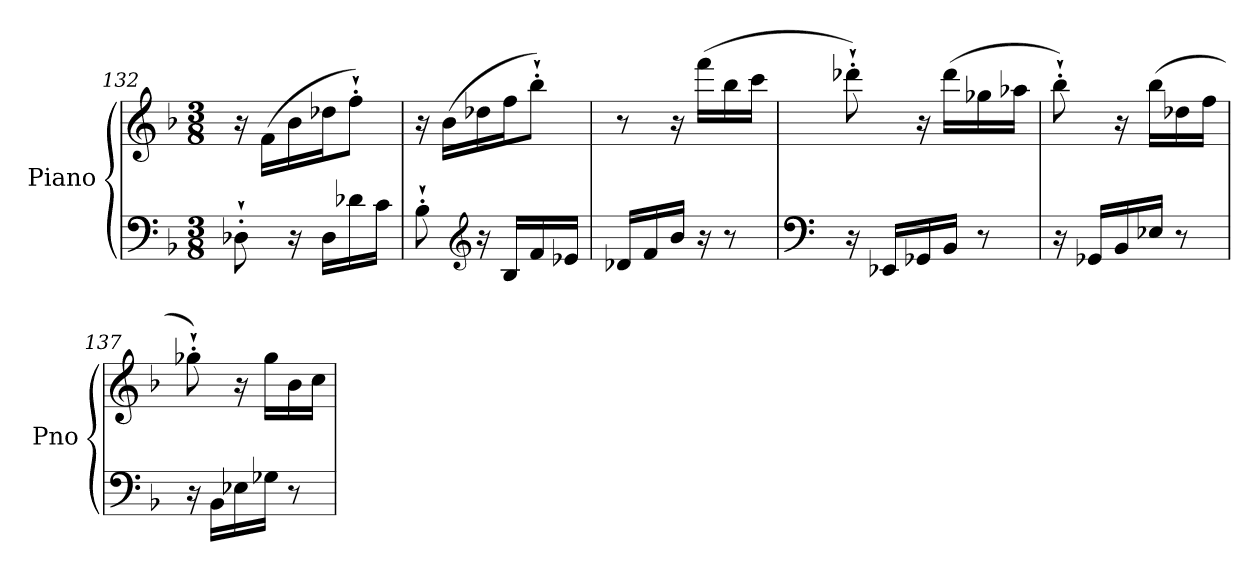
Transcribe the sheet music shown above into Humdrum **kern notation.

**kern	**kern
*part1	*part1
*staff2	*staff1
*I"Piano	*
*I'Pno	*
*clefF4	*clefG2
*k[b-]	*k[b-]
*M3/8	*M3/8
=132	=132
8D-X'`\	16r
.	(>16f\LL
16r	16b-\
16D-\LL	16dd-X\J
16d-X\	8ff'`\J)
16c\JJ	.
=133	=133
8B-'`\	16r
.	(>16b-\LL
*clefG2	*
16r	16dd-X\
16B-/LL	16ff\J
16f/	8bb-'`\J)
16e-X/JJ	.
=134	=134
16d-X/LL	8r
16f/	.
16b-/JJ	16r
16r	(>16fff\LL
8r	16bb-\
.	16ccc\JJ
=135	=135
*clefF4	*
16r	8ddd-X'`\)
16EE-X/LL	.
16GG-X/	16r
16BB-/JJ	(>16ddd-\LL
8r	16gg-X\
.	16aa-X\JJ
!!LO:LB:g=z
=136	=136
16r	8bb-'`\)
16GG-X/LL	.
16BB-/	16r
16E-X/JJ	(>16bb-\LL
8r	16dd-X\
.	16ff\JJ
=137	=137
16r	8gg-X'`\)
16BB-\LL	.
16E-X\	16r
16G-X\JJ	16gg-\LL
8r	16b-\
.	16cc\JJ
=	=
*-	*-
